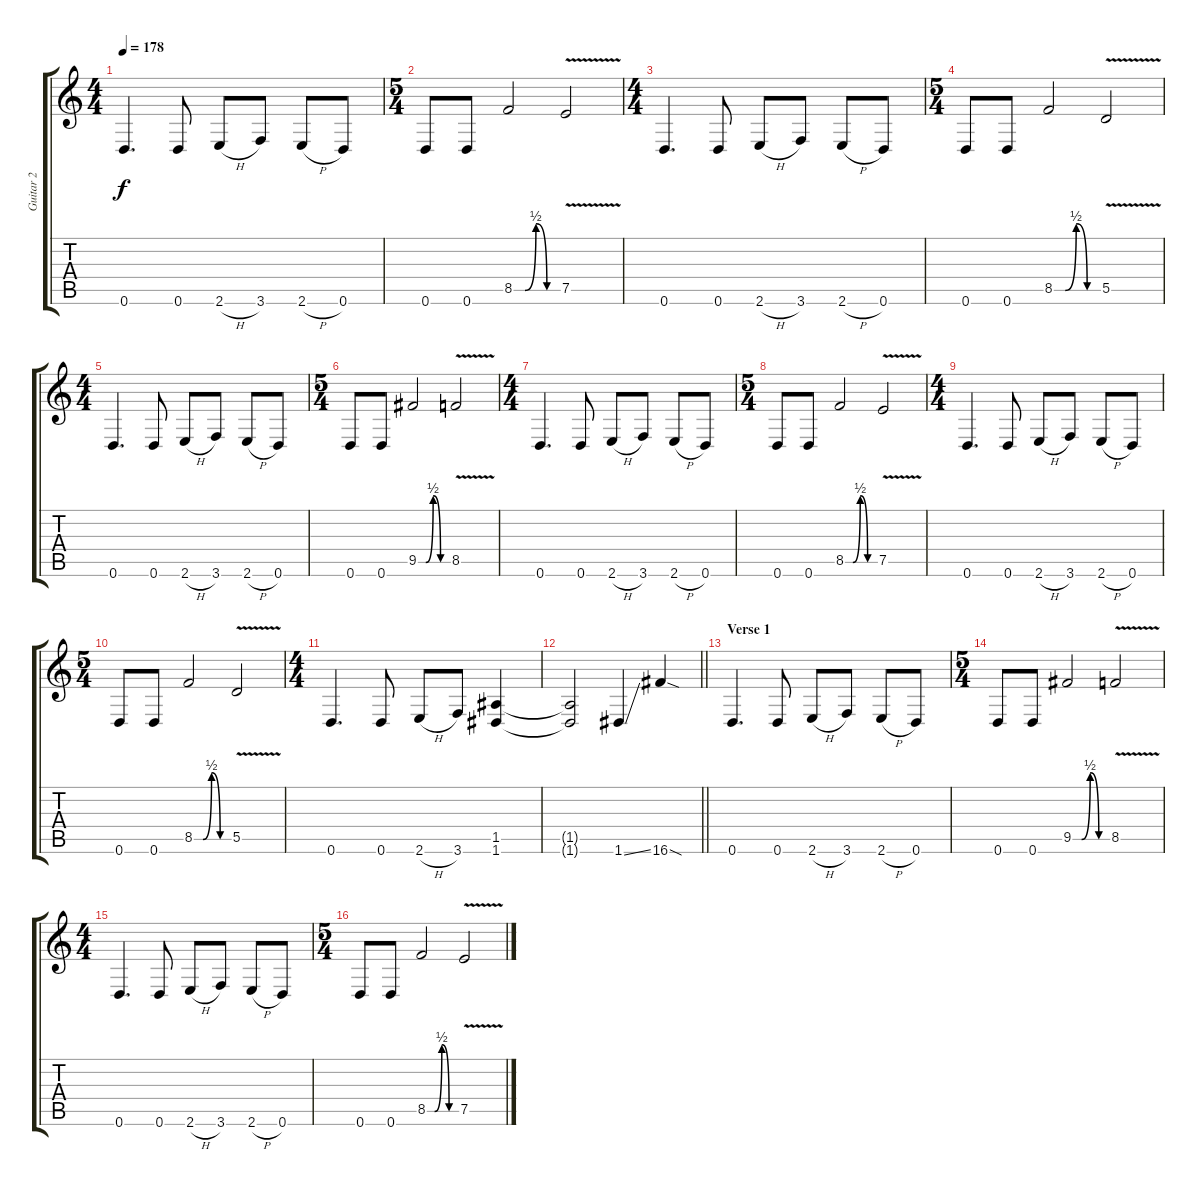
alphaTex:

\track ("Guitar 2" "Guitar 2") {instrument distortionguitar}
\staff {score tabs}
\tuning (E4 B3 G3 D3 A2 D2) {hide}
\ts (4 4)
\tempo 178
\clef g2
\ks c
0.6.4{d dy f} 0.6.8 2.6{h}.8 3.6.8 2.6{h}.8 0.6.8 |
\ts (5 4)
0.6.8 0.6.8 8.5{be (custom 0 0 15 0 30 2 45 0 60 0)}.2 7.5{v}.2 |
\ts (4 4)
0.6.4{d} 0.6.8 2.6{h}.8 3.6.8 2.6{h}.8 0.6.8 |
\ts (5 4)
0.6.8 0.6.8 8.5{be (custom 0 0 15 0 30 2 45 0 60 0)}.2 5.5{v}.2 |
\ts (4 4)
0.6.4{d} 0.6.8 2.6{h}.8 3.6.8 2.6{h}.8 0.6.8 |
\ts (5 4)
0.6.8 0.6.8 9.5{be (custom 0 0 15 0 30 2 45 0 60 0)}.2 8.5{v}.2 |
\ts (4 4)
0.6.4{d} 0.6.8 2.6{h}.8 3.6.8 2.6{h}.8 0.6.8 |
\ts (5 4)
0.6.8 0.6.8 8.5{be (custom 0 0 15 0 30 2 45 0 60 0)}.2 7.5{v}.2 |
\ts (4 4)
0.6.4{d} 0.6.8 2.6{h}.8 3.6.8 2.6{h}.8 0.6.8 |
\ts (5 4)
0.6.8 0.6.8 8.5{be (custom 0 0 15 0 30 2 45 0 60 0)}.2 5.5{v}.2 |
\ts (4 4)
0.6.4{d} 0.6.8 2.6{h}.8 3.6.8 (1.5 1.6).4 |
\barLineRight lightlight
(1.5{t} 1.6{t}).2 1.6{ss}.4 16.6{sod}.4 |
\section ("" "Verse 1")
0.6.4{d} 0.6.8 2.6{h}.8 3.6.8 2.6{h}.8 0.6.8 |
\ts (5 4)
0.6.8 0.6.8 9.5{be (custom 0 0 15 0 30 2 45 0 60 0)}.2 8.5{v}.2 |
\ts (4 4)
0.6.4{d} 0.6.8 2.6{h}.8 3.6.8 2.6{h}.8 0.6.8 |
\ts (5 4)
0.6.8 0.6.8 8.5{be (custom 0 0 15 0 30 2 45 0 60 0)}.2 7.5{v}.2
